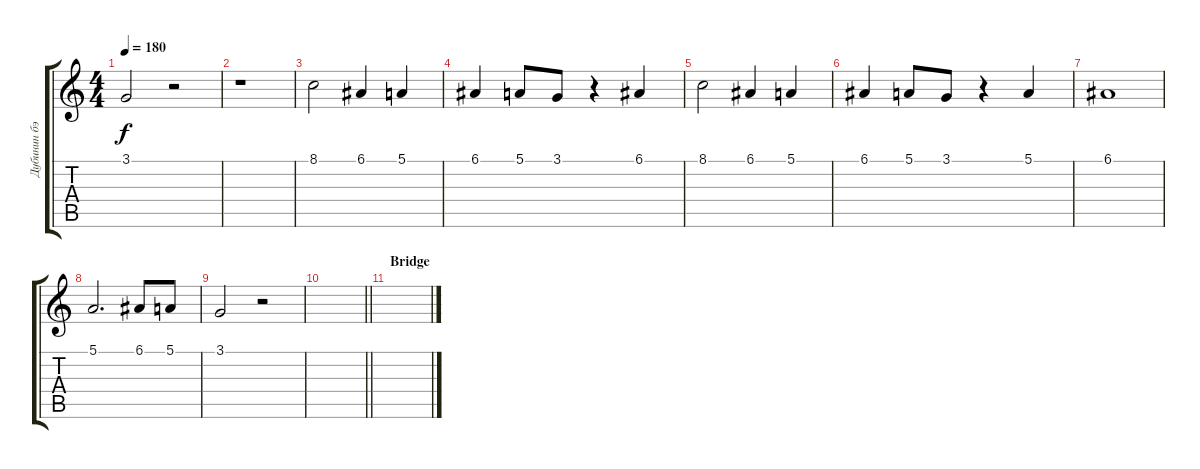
\track ("Дубинин бэк" "Дубинин бэ") {instrument baritonesax}
\staff {score tabs}
\tuning (E4 B3 G3 D3 A2 E2) {hide}
\ts (4 4)
\tempo 180
\clef g2
\ks c
3.1.2{dy f} r.2 |
r.1 |
8.1.2 6.1.4 5.1.4 |
6.1.4 5.1.8 3.1.8 r.4 6.1.4 |
8.1.2 6.1.4 5.1.4 |
6.1.4 5.1.8 3.1.8 r.4 5.1.4 |
6.1.1 |
5.1.2{d} 6.1.8 5.1.8 |
3.1.2 r.2 |
\barLineRight lightlight
|
\section ("" "Bridge")
